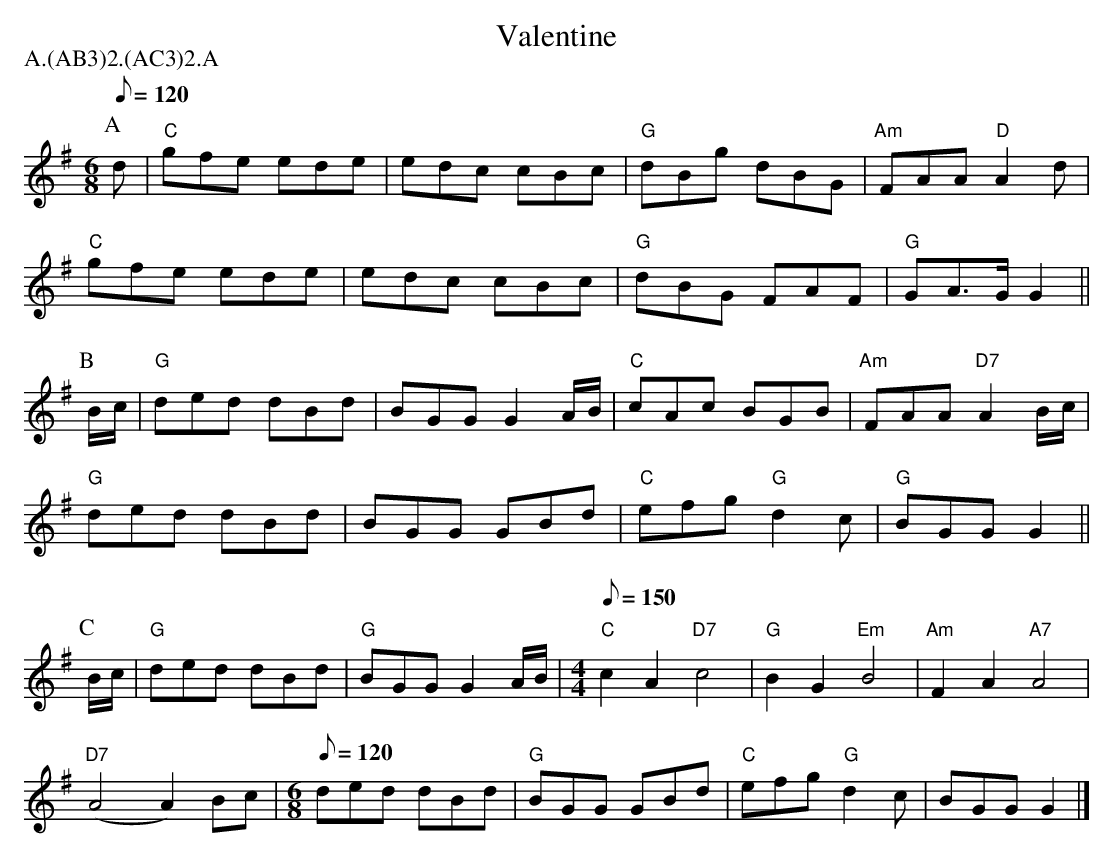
X:1
T: Valentine
P: A.(AB3)2.(AC3)2.A
M: 6/8
K: G
L: 1/8
Q: 120
P: A
d |\
"C" gfe ede | edc cBc | "G" dBg dBG | "Am" FAA "D" A2 d |
"C" gfe ede | edc cBc | "G" dBG FAF | "G" GA>G G2 ||
P: B
B/c/ |\
"G" ded dBd | BGG G2 A/B/ | "C" cAc BGB | "Am" FAA "D7" A2 B/c/ |
"G" ded dBd | BGG GBd | "C" efg "G" d2c | "G" BGG G2 ||
P: C
B/c/ |\
"G" ded dBd | "G" BGG G2 A/B/ |\
M: 4/4
Q: 150
"C" c2 A2 "D7" c4 | "G" B2 G2 "Em" B4 | "Am" F2 A2 "A7" A4 |
"D7" (A4 A2) Bc |\
M: 6/8
Q: 120
ded dBd | "G" BGG GBd | "C" efg "G" d2c | BGG G2 |]
